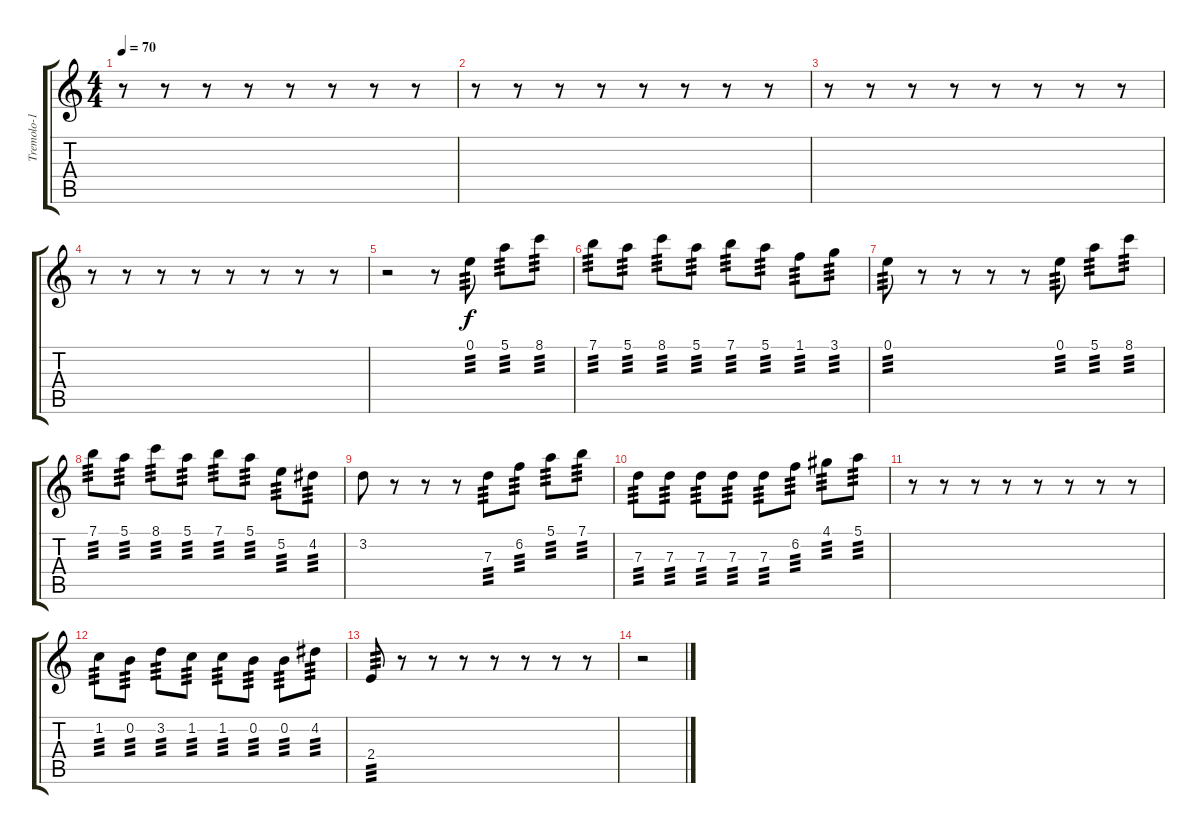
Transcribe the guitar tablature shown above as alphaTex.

\track ("Tremolo-1 (for more Sound)" "Tremolo-1 ") {instrument acousticguitarnylon}
\staff {score tabs}
\tuning (E4 B3 G3 D3 A2 E2) {hide}
\ts (4 4)
\tempo 70
\clef g2
\ks c
r.8{dy f} r.8 r.8 r.8 r.8 r.8 r.8 r.8 |
r.8 r.8 r.8 r.8 r.8 r.8 r.8 r.8 |
r.8 r.8 r.8 r.8 r.8 r.8 r.8 r.8 |
r.8 r.8 r.8 r.8 r.8 r.8 r.8 r.8 |
r.2 r.8 0.1.8{tp 3} 5.1.8{tp 3} 8.1.8{tp 3} |
7.1.8{tp 3} 5.1.8{tp 3} 8.1.8{tp 3} 5.1.8{tp 3} 7.1.8{tp 3} 5.1.8{tp 3} 1.1.8{tp 3} 3.1.8{tp 3} |
0.1.8{tp 3} r.8 r.8 r.8 r.8 0.1.8{tp 3} 5.1.8{tp 3} 8.1.8{tp 3} |
7.1.8{tp 3} 5.1.8{tp 3} 8.1.8{tp 3} 5.1.8{tp 3} 7.1.8{tp 3} 5.1.8{tp 3} 5.2.8{tp 3} 4.2.8{tp 3} |
3.2.8 r.8 r.8 r.8 7.3.8{tp 3} 6.2.8{tp 3} 5.1.8{tp 3} 7.1.8{tp 3} |
7.3.8{tp 3} 7.3.8{tp 3} 7.3.8{tp 3} 7.3.8{tp 3} 7.3.8{tp 3} 6.2.8{tp 3} 4.1.8{tp 3} 5.1.8{tp 3} |
r.8 r.8 r.8 r.8 r.8 r.8 r.8 r.8 |
1.2.8{tp 3} 0.2.8{tp 3} 3.2.8{tp 3} 1.2.8{tp 3} 1.2.8{tp 3} 0.2.8{tp 3} 0.2.8{tp 3} 4.2.8{tp 3} |
2.4.8{tp 3} r.8 r.8 r.8 r.8 r.8 r.8 r.8 |
r.2
